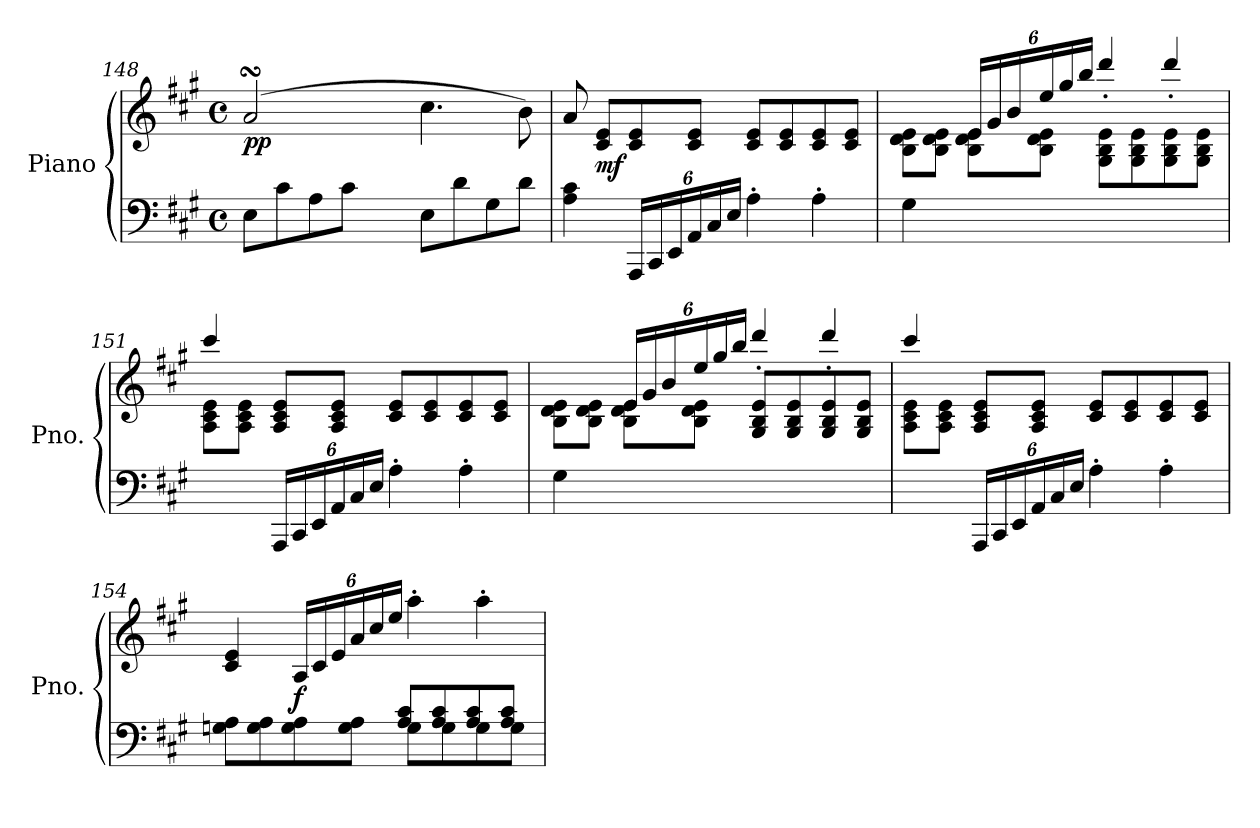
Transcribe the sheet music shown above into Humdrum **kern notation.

**kern	**kern	**dynam
*part1	*part1	*part1
*staff2	*staff1	*staff1/2
*I"Piano	*	*
*I'Pno.	*	*
*clefF4	*clefG2	*
*k[f#c#g#]	*k[f#c#g#]	*
*A:	*A:	*
*M4/4	*M4/4	*
*met(c)	*met(c)	*
=148	=148	=148
*	*^	*
!	!	!	!LO:DY:b
8E\L	(2asSSs/	4.ryy	pp
8c#\	.	.	.
8A\	.	.	.
8c#\J	.	32byy	.
.	.	32ayy	.
.	.	32g#yy	.
.	.	32ayy	.
8E\L	4.cc#\	2ryy	.
8d\	.	.	.
8G#\	.	.	.
8d\J	8b\)	.	.
*	*v	*v	*
=149	=149	=149
4A\ 4c#\	8a/	.
!	!	!LO:DY:b
.	8c#/ 8e/L	mf
*Xbrackettup	*	*
24AAA/LL	8c#/ 8e/	.
24CC#/	.	.
24EE/	.	.
24AA/	8c#/ 8e/J	.
24C#/	.	.
24E/JJ	.	.
4A'\	8c#/ 8e/L	.
.	8c#/ 8e/	.
4A'\	8c#/ 8e/	.
.	8c#/ 8e/J	.
!!LO:LB:g=z
=150	=150	=150
*	*^	*
4G#\	8B\ 8d\ 8e\L	4ryy	.
.	8B\ 8d\ 8e\J	.	.
*	*	*Xbrackettup	*
2.ryy	8B\ 8d\ 8e\L	24e/LL	.
.	.	24g#/	.
.	.	24b/	.
.	8B\ 8d\ 8e\J	24ee/	.
.	.	24gg#/	.
.	.	24bb/JJ	.
.	8G#\ 8B\ 8e\L	4ddd'/	.
.	8G#\ 8B\ 8e\	.	.
.	8G#\ 8B\ 8e\	4ddd'/	.
.	8G#\ 8B\ 8e\J	.	.
=151	=151	=151	=151
4ryy	8A\ 8c#\ 8e\L	4ccc#/	.
.	8A\ 8c#\ 8e\J	.	.
24AAA/LL	8A/ 8c#/ 8e/L	2.ryy	.
24CC#/	.	.	.
24EE/	.	.	.
24AA/	8A/ 8c#/ 8e/J	.	.
24C#/	.	.	.
24E/JJ	.	.	.
4A'\	8c#/ 8e/L	.	.
.	8c#/ 8e/	.	.
4A'\	8c#/ 8e/	.	.
.	8c#/ 8e/J	.	.
=152	=152	=152	=152
4G#\	8B\ 8d\ 8e\L	4ryy	.
.	8B\ 8d\ 8e\J	.	.
2.ryy	8B\ 8d\ 8e\L	24e/LL	.
.	.	24g#/	.
.	.	24b/	.
.	8B\ 8d\ 8e\J	24ee/	.
.	.	24gg#/	.
.	.	24bb/JJ	.
.	8G#/ 8B/ 8e/L	4ddd'/	.
.	8G#/ 8B/ 8e/	.	.
.	8G#/ 8B/ 8e/	4ddd'/	.
.	8G#/ 8B/ 8e/J	.	.
!!LO:LB:g=z	!!
=153	=153	=153	=153
4ryy	8A\ 8c#\ 8e\L	4ccc#/	.
.	8A\ 8c#\ 8e\J	.	.
24AAA/LL	8A/ 8c#/ 8e/L	2.ryy	.
24CC#/	.	.	.
24EE/	.	.	.
24AA/	8A/ 8c#/ 8e/J	.	.
24C#/	.	.	.
24E/JJ	.	.	.
4A'\	8c#/ 8e/L	.	.
.	8c#/ 8e/	.	.
4A'\	8c#/ 8e/	.	.
.	8c#/ 8e/J	.	.
*	*v	*v	*
=154	=154	=154
*^	*	*
8Gn\ 8A\L	2ryy	4c#/ 4e/	.
8G\ 8A\	.	.	.
!	!	!	!LO:DY:a=2
8G\ 8A\	.	24A/LL	f
.	.	24c#/	.
.	.	24e/	.
8G\ 8A\J	.	24a/	.
.	.	24cc#/	.
.	.	24ee/JJ	.
8G\L	8A/ 8c#/L	4aa'\	.
8G\	8A/ 8c#/	.	.
8G\	8A/ 8c#/	4aa'\	.
8G\J	8A/ 8c#/J	.	.
*v	*v	*	*
=	=	=
*-	*-	*-
